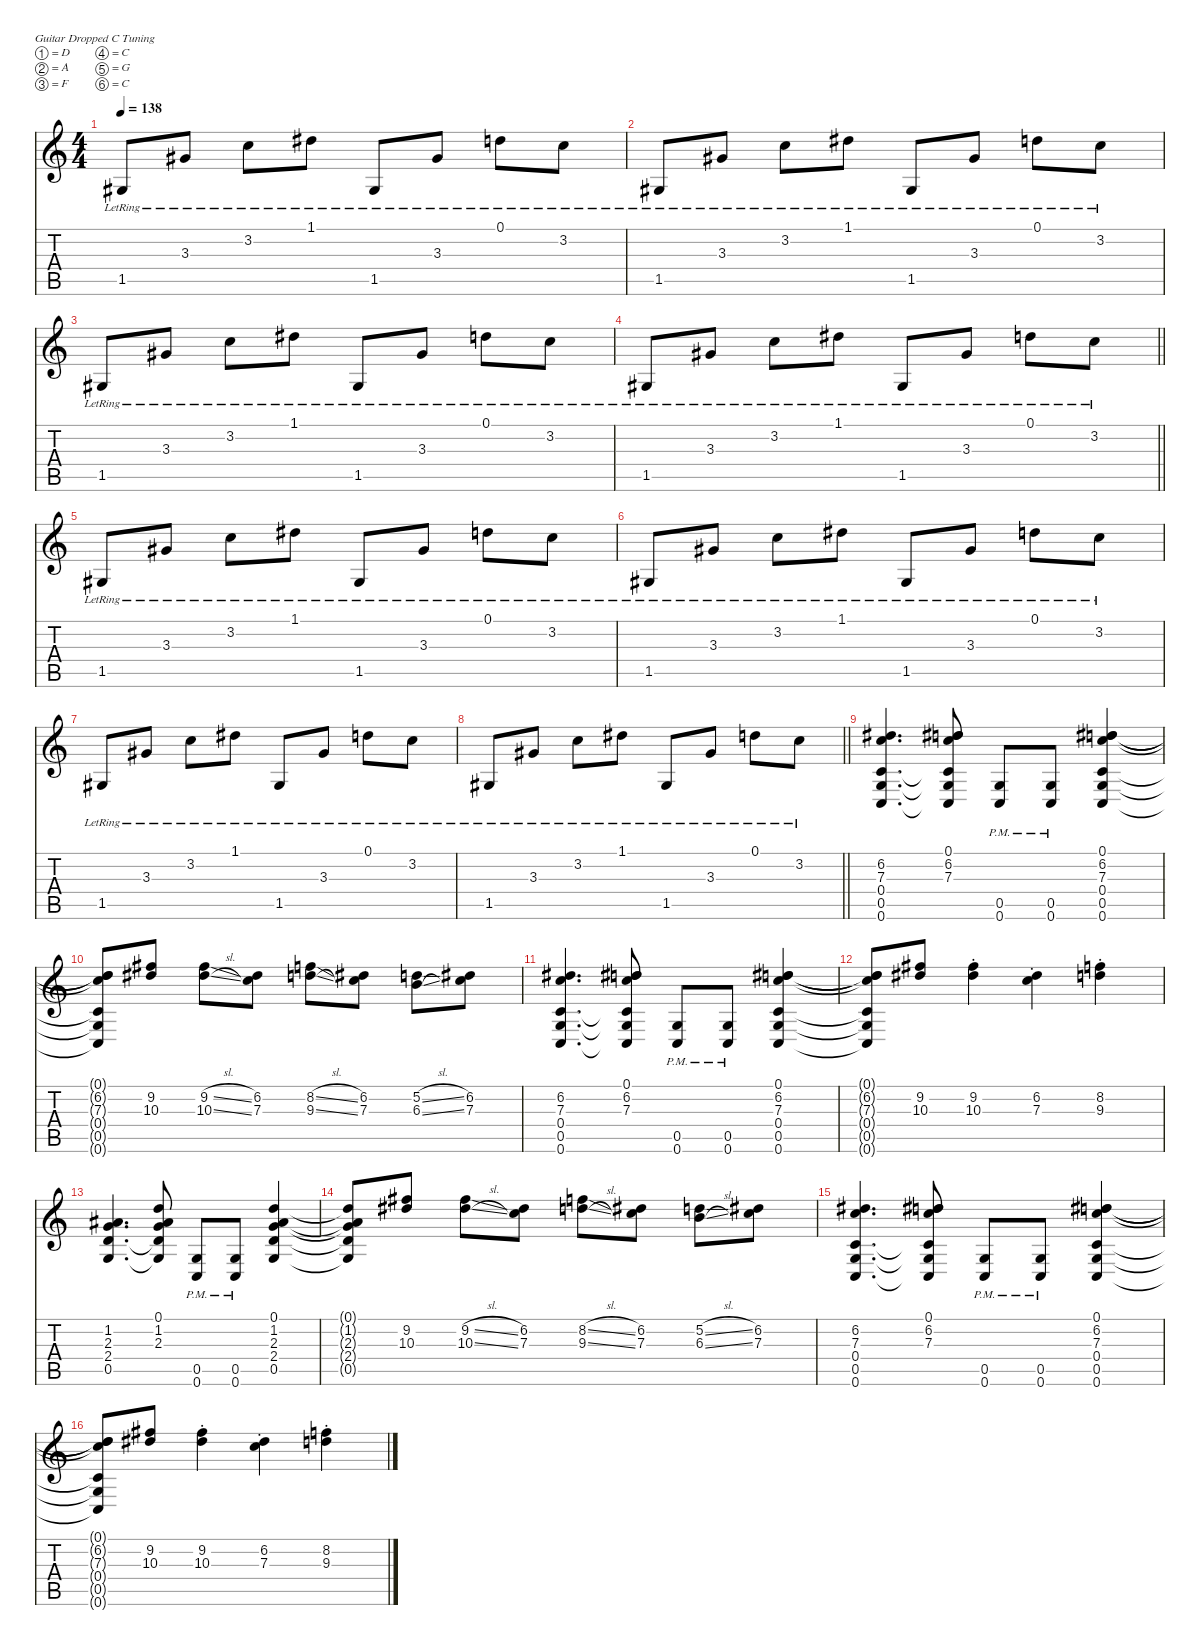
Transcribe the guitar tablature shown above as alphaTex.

\defaultSystemsLayout 4
\hideDynamics
\bracketExtendMode nobrackets
\singleTrackTrackNamePolicy hidden
\multiTrackTrackNamePolicy hidden
\otherSystemsTrackNameOrientation horizontal
\track ("Left Guitar" "dist.guit.") {instrument distortionguitar}
\staff {score tabs}
\tuning (D4 A3 F3 C3 G2 C2)
\ts (4 4)
\tempo 138
\clef g2
\ks c
1.5{lr acc #}.8{dy f beam Up} 3.3{lr acc #}.8{beam Up} 3.2{lr}.8{beam Down} 1.1{lr acc #}.8{beam Down} 1.5{lr acc #}.8{beam Up} 3.3{lr acc #}.8{beam Up} 0.1{lr}.8{beam Down} 3.2{lr}.8{beam Down} |
1.5{lr acc #}.8{beam Up} 3.3{lr acc #}.8{beam Up} 3.2{lr}.8{beam Down} 1.1{lr acc #}.8{beam Down} 1.5{lr acc #}.8{beam Up} 3.3{lr acc #}.8{beam Up} 0.1{lr}.8{beam Down} 3.2{lr}.8{beam Down} |
1.5{lr acc #}.8{beam Up} 3.3{lr acc #}.8{beam Up} 3.2{lr}.8{beam Down} 1.1{lr acc #}.8{beam Down} 1.5{lr acc #}.8{beam Up} 3.3{lr acc #}.8{beam Up} 0.1{lr}.8{beam Down} 3.2{lr}.8{beam Down} |
\barLineRight lightlight
1.5{lr acc #}.8{beam Up} 3.3{lr acc #}.8{beam Up} 3.2{lr}.8{beam Down} 1.1{lr acc #}.8{beam Down} 1.5{lr acc #}.8{beam Up} 3.3{lr acc #}.8{beam Up} 0.1{lr}.8{beam Down} 3.2{lr}.8{beam Down} |
1.5{lr acc #}.8{beam Up} 3.3{lr acc #}.8{beam Up} 3.2{lr}.8{beam Down} 1.1{lr acc #}.8{beam Down} 1.5{lr acc #}.8{beam Up} 3.3{lr acc #}.8{beam Up} 0.1{lr}.8{beam Down} 3.2{lr}.8{beam Down} |
1.5{lr acc #}.8{beam Up} 3.3{lr acc #}.8{beam Up} 3.2{lr}.8{beam Down} 1.1{lr acc #}.8{beam Down} 1.5{lr acc #}.8{beam Up} 3.3{lr acc #}.8{beam Up} 0.1{lr}.8{beam Down} 3.2{lr}.8{beam Down} |
1.5{lr acc #}.8{beam Up} 3.3{lr acc #}.8{beam Up} 3.2{lr}.8{beam Down} 1.1{lr acc #}.8{beam Down} 1.5{lr acc #}.8{beam Up} 3.3{lr acc #}.8{beam Up} 0.1{lr}.8{beam Down} 3.2{lr}.8{beam Down} |
\barLineRight lightlight
1.5{lr acc #}.8{beam Up} 3.3{lr acc #}.8{beam Up} 3.2{lr}.8{beam Down} 1.1{lr acc #}.8{beam Down} 1.5{lr acc #}.8{beam Up} 3.3{lr acc #}.8{beam Up} 0.1{lr}.8{beam Down} 3.2{lr}.8{beam Down} |
(6.2{acc #} 7.3 0.4 0.5 0.6).4{d beam Up} (0.1 6.2{acc #} 7.3 0.4{t} 0.5{t} 0.6{t}).8{beam Up} (0.5{pm} 0.6{pm}).8{beam Up} (0.5{pm} 0.6{pm}).8{beam Up} (0.1 6.2{acc #} 7.3 0.4 0.5 0.6).4{beam Up} |
(0.1{t} 6.2{t acc #} 7.3{t} 0.4{t} 0.5{t} 0.6{t}).8{beam Up} (9.2{acc #} 10.3{acc #}).8{beam Up} (9.2{sl acc #} 10.3{sl acc #}).8{beam Down} (6.2{acc #} 7.3).8{beam Down} (8.2{sl} 9.3{sl}).8{beam Down} (6.2{acc #} 7.3).8{beam Down} (5.2{sl} 6.3{sl}).8{beam Down} (6.2{acc #} 7.3).8{beam Down} |
(6.2{acc #} 7.3 0.4 0.5 0.6).4{d beam Up} (0.1 6.2{acc #} 7.3 0.4{t} 0.5{t} 0.6{t}).8{beam Up} (0.5{pm} 0.6{pm}).8{beam Up} (0.5{pm} 0.6{pm}).8{beam Up} (0.1 6.2{acc #} 7.3 0.4 0.5 0.6).4{beam Up} |
(0.1{t} 6.2{t acc #} 7.3{t} 0.4{t} 0.5{t} 0.6{t}).8{beam Up} (9.2{acc #} 10.3{acc #}).8{beam Up} (9.2{st acc #} 10.3{st acc #}).4{beam Down} (6.2{st acc #} 7.3{st}).4{beam Down} (8.2{st} 9.3{st}).4{beam Down} |
(1.2{acc #} 2.3 2.4 0.5).4{d beam Up} (0.1 1.2{acc #} 2.3 2.4{t} 0.5{t}).8{beam Up} (0.5{pm} 0.6{pm}).8{beam Up} (0.5{pm} 0.6{pm}).8{beam Up} (0.1 1.2{acc #} 2.3 2.4 0.5).4{beam Up} |
(0.1{t} 1.2{t acc #} 2.3{t} 2.4{t} 0.5{t}).8{beam Up} (9.2{acc #} 10.3{acc #}).8{beam Up} (9.2{sl acc #} 10.3{sl acc #}).8{beam Down} (6.2{acc #} 7.3).8{beam Down} (8.2{sl} 9.3{sl}).8{beam Down} (6.2{acc #} 7.3).8{beam Down} (5.2{sl} 6.3{sl}).8{beam Down} (6.2{acc #} 7.3).8{beam Down} |
(6.2{acc #} 7.3 0.4 0.5 0.6).4{d beam Up} (0.1 6.2{acc #} 7.3 0.4{t} 0.5{t} 0.6{t}).8{beam Up} (0.5{pm} 0.6{pm}).8{beam Up} (0.5{pm} 0.6{pm}).8{beam Up} (0.1 6.2{acc #} 7.3 0.4 0.5 0.6).4{beam Up} |
(0.1{t} 6.2{t acc #} 7.3{t} 0.4{t} 0.5{t} 0.6{t}).8{beam Up} (9.2{acc #} 10.3{acc #}).8{beam Up} (9.2{st acc #} 10.3{st acc #}).4{beam Down} (6.2{st acc #} 7.3{st}).4{beam Down} (8.2{st} 9.3{st}).4{beam Down}
